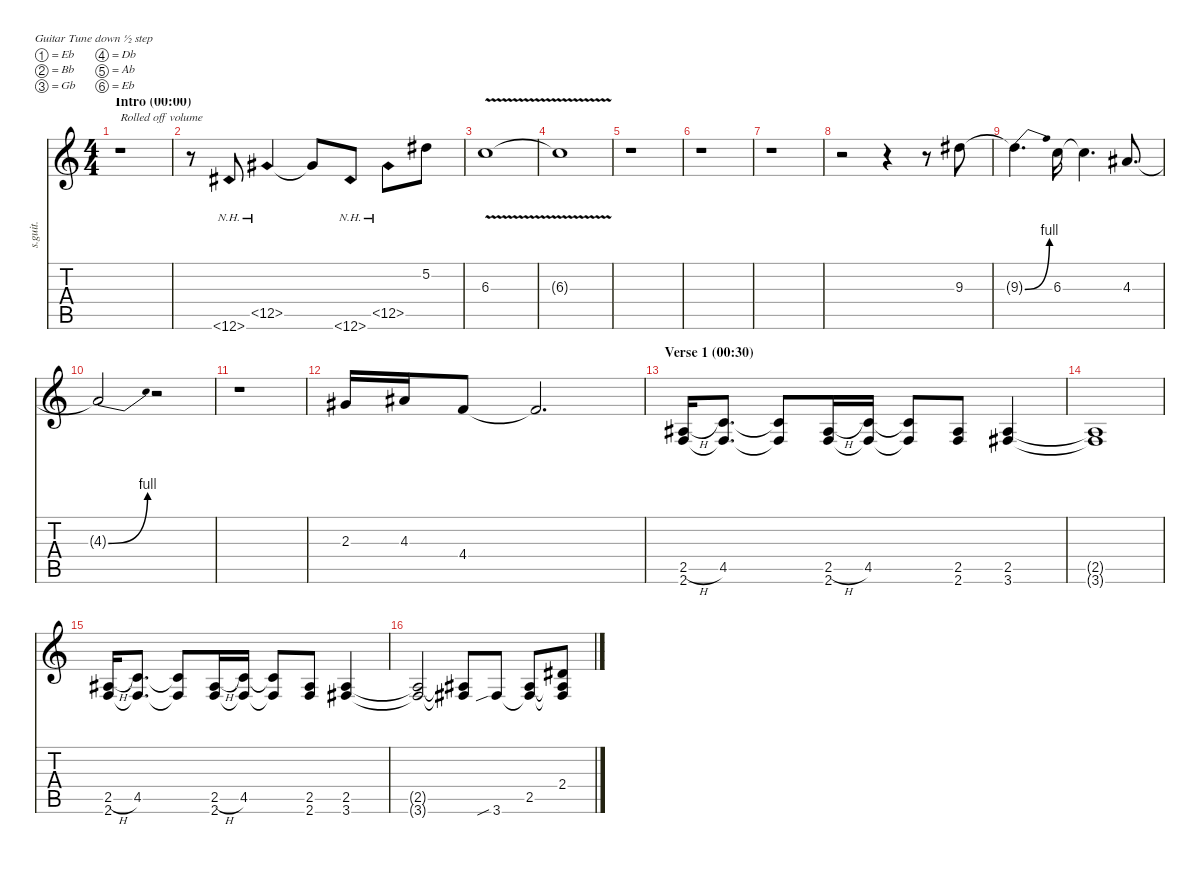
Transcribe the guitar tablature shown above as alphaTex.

\defaultSystemsLayout 4
\hideDynamics
\bracketExtendMode nobrackets
\track ("Jerry Cantrell (Gui.1)" "s.guit.") {instrument distortionguitar}
\staff {score tabs}
\tuning (Eb4 Bb3 Gb3 Db3 Ab2 Eb2)
\ts (4 4)
\beaming (8 2 2 2 2)
\section ("" "Intro (00:00)")
\tempo (94 hide)
\clef g2
\ks c
r.1{txt "Rolled off volume" dy f instrument distortionguitar} |
r.8 12.6{nh acc #}.8{lyrics (0 "") lyrics (1 "") lyrics (2 "") lyrics (3 "") lyrics (4 "")} 12.5{nh acc #}.4{lyrics (0 "") lyrics (1 "") lyrics (2 "") lyrics (3 "") lyrics (4 "")} 12.5{t acc #}.8{lyrics (0 "") lyrics (1 "") lyrics (2 "") lyrics (3 "") lyrics (4 "")} 12.6{nh acc #}.8{lyrics (0 "") lyrics (1 "") lyrics (2 "") lyrics (3 "") lyrics (4 "")} 12.5{nh acc #}.8{lyrics (0 "") lyrics (1 "") lyrics (2 "") lyrics (3 "") lyrics (4 "")} 5.2{acc #}.8{lyrics (0 "") lyrics (1 "") lyrics (2 "") lyrics (3 "") lyrics (4 "")} |
6.3{v}.1{lyrics (0 "") lyrics (1 "") lyrics (2 "") lyrics (3 "") lyrics (4 "")} |
6.3{t}.1{lyrics (0 "") lyrics (1 "") lyrics (2 "") lyrics (3 "") lyrics (4 "")} |
r.1 |
r.1 |
r.1 |
r.2 r.4 r.8 9.3{acc #}.8{lyrics (0 "") lyrics (1 "") lyrics (2 "") lyrics (3 "") lyrics (4 "")} |
9.3{be (bend 0 0 15 4) t acc #}.4{d lyrics (0 "") lyrics (1 "") lyrics (2 "") lyrics (3 "") lyrics (4 "")} 6.3.16{lyrics (0 "") lyrics (1 "") lyrics (2 "") lyrics (3 "") lyrics (4 "")} 6.3{t}.4{d lyrics (0 "") lyrics (1 "") lyrics (2 "") lyrics (3 "") lyrics (4 "")} 4.3{acc #}.8{d lyrics (0 "") lyrics (1 "") lyrics (2 "") lyrics (3 "") lyrics (4 "")} |
4.3{be (bend 0 0 15 4) t acc #}.2{lyrics (0 "") lyrics (1 "") lyrics (2 "") lyrics (3 "") lyrics (4 "")} r.2 |
r.1 |
2.3{acc #}.16{lyrics (0 "") lyrics (1 "") lyrics (2 "") lyrics (3 "") lyrics (4 "")} 4.3{acc #}.16{lyrics (0 "") lyrics (1 "") lyrics (2 "") lyrics (3 "") lyrics (4 "")} 4.4.8{lyrics (0 "") lyrics (1 "") lyrics (2 "") lyrics (3 "") lyrics (4 "")} 4.4{t}.2{d lyrics (0 "") lyrics (1 "") lyrics (2 "") lyrics (3 "") lyrics (4 "")} |
\section ("" "Verse 1 (00:30)")
(2.5{h acc #} 2.6).16{lyrics (0 "") lyrics (1 "") lyrics (2 "") lyrics (3 "") lyrics (4 "")} (4.5 2.6{t}).8{d lyrics (0 "") lyrics (1 "") lyrics (2 "") lyrics (3 "") lyrics (4 "")} (4.5{t} 2.6{t}).8{lyrics (0 "") lyrics (1 "") lyrics (2 "") lyrics (3 "") lyrics (4 "")} (2.5{h acc #} 2.6).16{lyrics (0 "") lyrics (1 "") lyrics (2 "") lyrics (3 "") lyrics (4 "")} (4.5 2.6{t}).16{lyrics (0 "") lyrics (1 "") lyrics (2 "") lyrics (3 "") lyrics (4 "")} (4.5{t} 2.6{t}).8{lyrics (0 "") lyrics (1 "") lyrics (2 "") lyrics (3 "") lyrics (4 "")} (2.5{acc #} 2.6).8{lyrics (0 "") lyrics (1 "") lyrics (2 "") lyrics (3 "") lyrics (4 "")} (2.5{acc #} 3.6{acc #}).4{lyrics (0 "") lyrics (1 "") lyrics (2 "") lyrics (3 "") lyrics (4 "")} |
(2.5{t acc #} 3.6{t acc #}).1{lyrics (0 "") lyrics (1 "") lyrics (2 "") lyrics (3 "") lyrics (4 "")} |
(2.5{h acc #} 2.6).16{lyrics (0 "") lyrics (1 "") lyrics (2 "") lyrics (3 "") lyrics (4 "")} (4.5 2.6{t}).8{d lyrics (0 "") lyrics (1 "") lyrics (2 "") lyrics (3 "") lyrics (4 "")} (4.5{t} 2.6{t}).8{lyrics (0 "") lyrics (1 "") lyrics (2 "") lyrics (3 "") lyrics (4 "")} (2.5{h acc #} 2.6).16{lyrics (0 "") lyrics (1 "") lyrics (2 "") lyrics (3 "") lyrics (4 "")} (4.5 2.6{t}).16{lyrics (0 "") lyrics (1 "") lyrics (2 "") lyrics (3 "") lyrics (4 "")} (4.5{t} 2.6{t}).8{lyrics (0 "") lyrics (1 "") lyrics (2 "") lyrics (3 "") lyrics (4 "")} (2.5{acc #} 2.6).8{lyrics (0 "") lyrics (1 "") lyrics (2 "") lyrics (3 "") lyrics (4 "")} (2.5{acc #} 3.6{acc #}).4{lyrics (0 "") lyrics (1 "") lyrics (2 "") lyrics (3 "") lyrics (4 "")} |
(2.5{t acc #} 3.6{t acc #}).2{lyrics (0 "") lyrics (1 "") lyrics (2 "") lyrics (3 "") lyrics (4 "")} (2.5{t acc #} 3.6{t acc #}).8{lyrics (0 "") lyrics (1 "") lyrics (2 "") lyrics (3 "") lyrics (4 "")} 3.6{sib acc #}.8{lyrics (0 "") lyrics (1 "") lyrics (2 "") lyrics (3 "") lyrics (4 "")} (2.5{acc #} 3.6{t acc #}).8{lyrics (0 "") lyrics (1 "") lyrics (2 "") lyrics (3 "") lyrics (4 "")} (2.4{acc #} 2.5{t acc #} 3.6{t acc #}).8{lyrics (0 "") lyrics (1 "") lyrics (2 "") lyrics (3 "") lyrics (4 "")}
